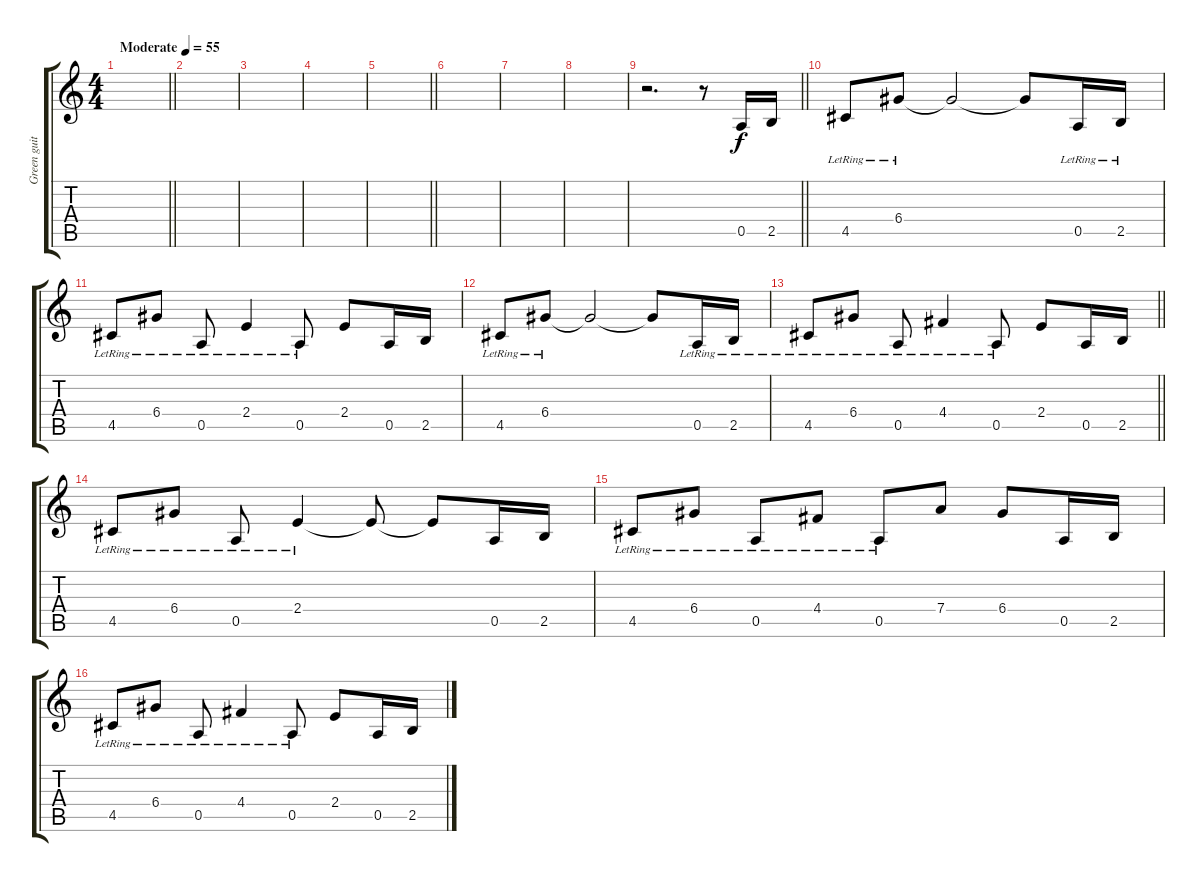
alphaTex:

\track ("Green guitar" "Green guit") {instrument electricguitarclean}
\staff {score tabs}
\tuning (E4 B3 G3 D3 A2 E2) {hide}
\ts (4 4)
\tempo (55 "Moderate")
\clef g2
\barLineRight lightlight
\ks c
|
\section ("" "")
|
|
|
\barLineRight lightlight
|
\section ("" "")
|
|
|
\barLineRight lightlight
r.2{d} r.8 0.5.16 2.5.16 |
\section ("" "")
4.5{lr}.8 6.4{lr}.8 6.4{t}.2 6.4{t}.8 0.5{lr}.16 2.5{lr}.16 |
4.5{lr}.8 6.4{lr}.8 0.5{lr}.8 2.4{lr}.4 0.5{lr}.8 2.4.8 0.5.16 2.5.16 |
4.5{lr}.8 6.4{lr}.8 6.4{t}.2 6.4{t}.8 0.5{lr}.16 2.5{lr}.16 |
\barLineRight lightlight
4.5{lr}.8 6.4{lr}.8 0.5{lr}.8 4.4{lr}.4 0.5{lr}.8 2.4.8 0.5.16 2.5.16 |
\section ("" "")
4.5{lr}.8 6.4{lr}.8 0.5{lr}.8 2.4{lr}.4 2.4{t}.8 2.4{t}.8 0.5.16 2.5.16 |
4.5{lr}.8 6.4{lr}.8 0.5{lr}.8 4.4{lr}.8 0.5{lr}.8 7.4.8 6.4.8 0.5.16 2.5.16 |
4.5{lr}.8 6.4{lr}.8 0.5{lr}.8 4.4{lr}.4 0.5{lr}.8 2.4.8 0.5.16 2.5.16
